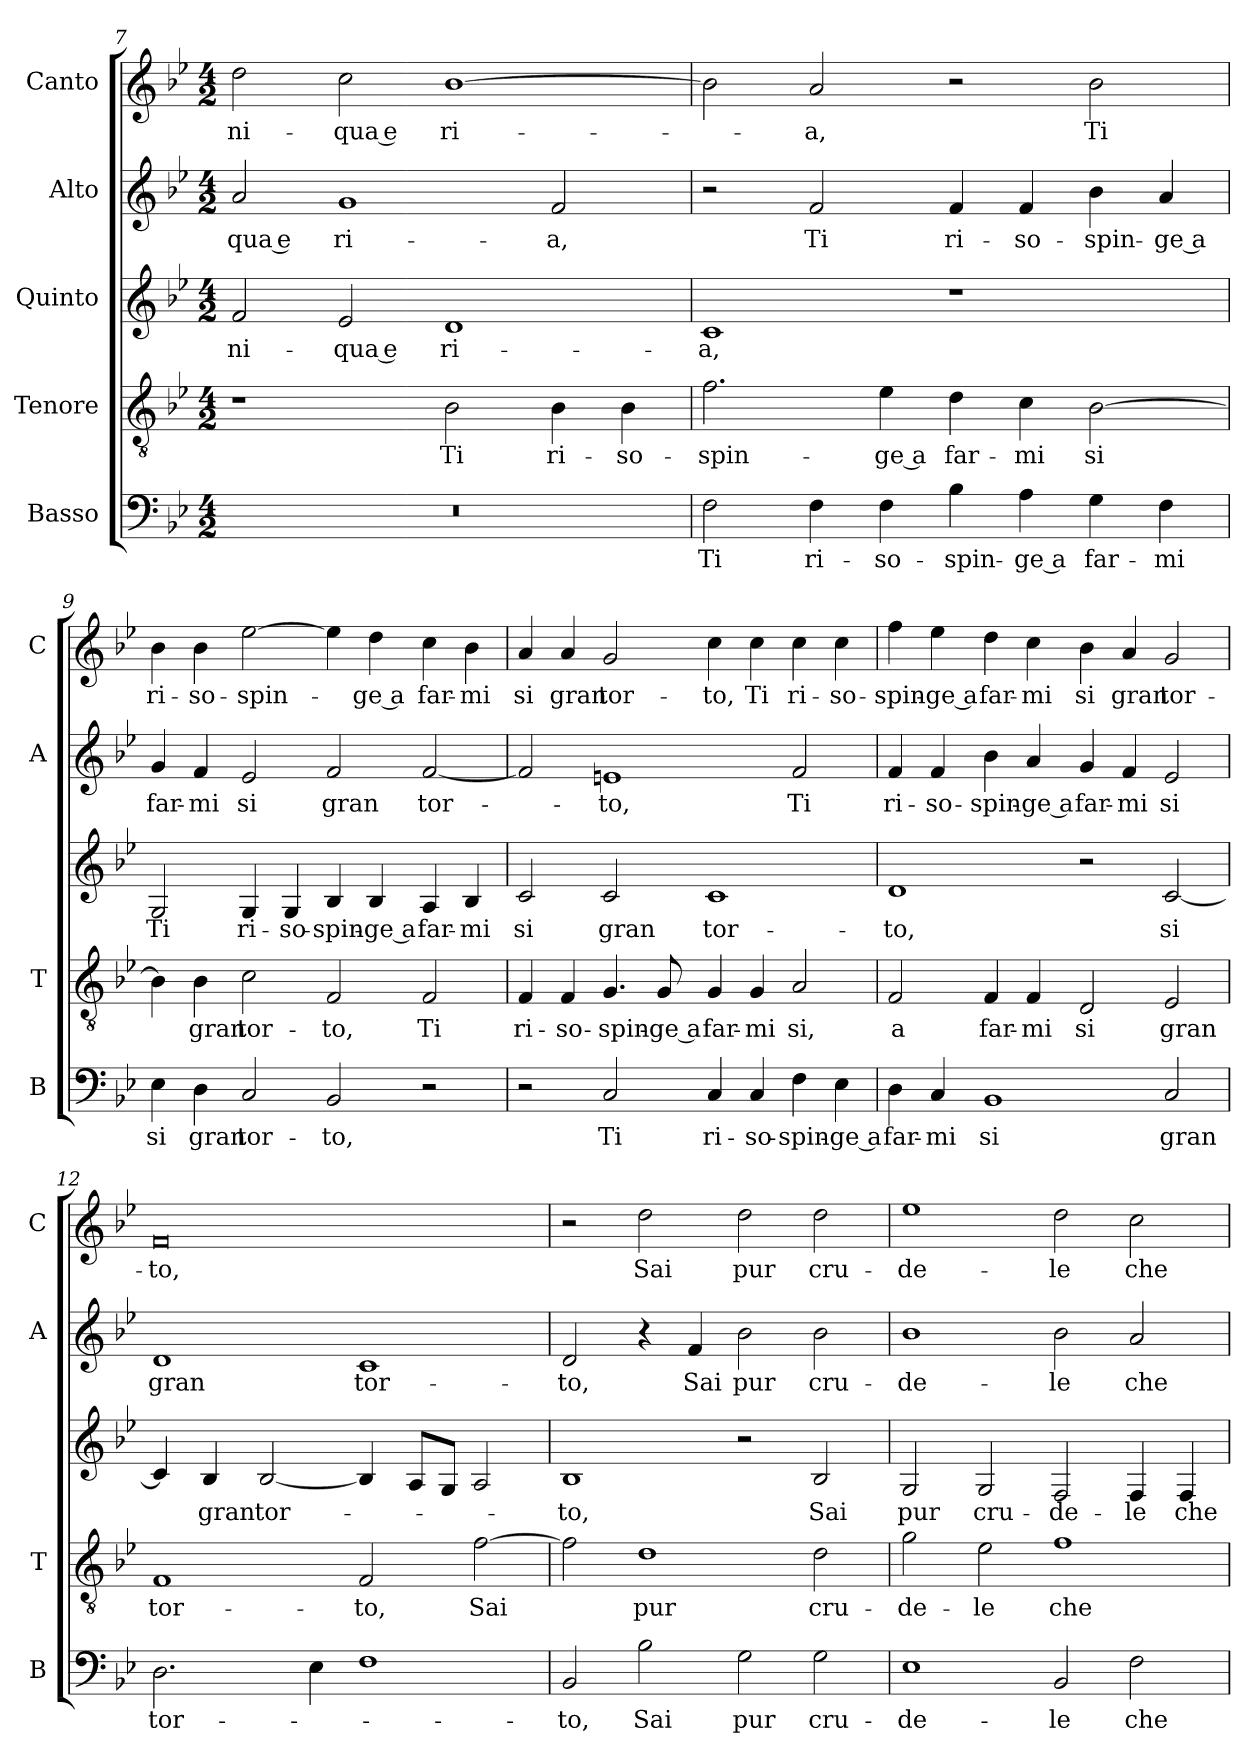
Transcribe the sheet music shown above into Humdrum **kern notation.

**kern	**text	**kern	**text	**kern	**text	**kern	**text	**kern	**text
*part5	*part5	*part4	*part4	*part3	*part3	*part2	*part2	*part1	*part1
*staff5	*staff5	*staff4	*staff4	*staff3	*staff3	*staff2	*staff2	*staff1	*staff1
*I"Basso	*	*I"Tenore	*	*I"Quinto	*	*I"Alto	*	*I"Canto	*
*I'B	*	*I'T	*	*	*	*I'A	*	*I'C	*
*clefF4	*	*clefGv2	*	*clefG2	*	*clefG2	*	*clefG2	*
*k[b-e-]	*	*k[b-e-]	*	*k[b-e-]	*	*k[b-e-]	*	*k[b-e-]	*
*B-:	*	*B-:	*	*B-:	*	*B-:	*	*B-:	*
*M4/2	*	*M4/2	*	*M4/2	*	*M4/2	*	*M4/2	*
=7	=7	=7	=7	=7	=7	=7	=7	=7	=7
!	!	!	!	!	!LO:LY:b	!	!LO:LY:b	!	!LO:LY:b
0r	.	1r	.	2f/	-ni-	2a/	-qua e	2dd\	-ni-
!	!	!	!	!	!LO:LY:b	!	!LO:LY:b	!	!LO:LY:b
.	.	.	.	2e-/	-qua e	1g	ri-	2cc\	-qua e
!	!	!	!LO:LY:b	!	!LO:LY:b	!	!	!	!LO:LY:b
.	.	2B-\	Ti	1d	ri-	.	.	[1b-	ri-
!	!	!	!LO:LY:b	!	!	!	!LO:LY:b	!	!
.	.	4B-\	ri-	.	.	2f/	-a,	.	.
!	!	!	!LO:LY:b	!	!	!	!	!	!
.	.	4B-\	-so-	.	.	.	.	.	.
!!LO:PB:g=z
=8	=8	=8	=8	=8	=8	=8	=8	=8	=8
!	!LO:LY:b	!	!LO:LY:b	!	!LO:LY:b	!	!	!	!
2F\	Ti	2.f\	-spin-	1c	-a,	2r	.	2b-\]	.
!	!LO:LY:b	!	!	!	!	!	!LO:LY:b	!	!LO:LY:b
4F\	ri-	.	.	.	.	2f/	Ti	2a/	-a,
!	!LO:LY:b	!	!LO:LY:b	!	!	!	!	!	!
4F\	-so-	4e-\	-ge a	.	.	.	.	.	.
!	!LO:LY:b	!	!LO:LY:b	!	!	!	!LO:LY:b	!	!
4B-\	-spin-	4d\	far-	1r	.	4f/	ri-	2r	.
!	!LO:LY:b	!	!LO:LY:b	!	!	!	!LO:LY:b	!	!
4A\	-ge a	4c\	-mi	.	.	4f/	-so-	.	.
!	!LO:LY:b	!	!LO:LY:b	!	!	!	!LO:LY:b	!	!LO:LY:b
4G\	far-	[2B-\	si	.	.	4b-\	-spin-	2b-\	Ti
!	!LO:LY:b	!	!	!	!	!	!LO:LY:b	!	!
4F\	-mi	.	.	.	.	4a/	-ge a	.	.
=9	=9	=9	=9	=9	=9	=9	=9	=9	=9
!	!LO:LY:b	!	!	!	!LO:LY:b	!	!LO:LY:b	!	!LO:LY:b
4E-\	si	4B-\]	.	2G/	Ti	4g/	far-	4b-\	ri-
!	!LO:LY:b	!	!LO:LY:b	!	!	!	!LO:LY:b	!	!LO:LY:b
4D\	gran	4B-\	gran	.	.	4f/	-mi	4b-\	-so-
!	!LO:LY:b	!	!LO:LY:b	!	!LO:LY:b	!	!LO:LY:b	!	!LO:LY:b
2C/	tor-	2c\	tor-	4G/	ri-	2e-/	si	[2ee-\	-spin-
!	!	!	!	!	!LO:LY:b	!	!	!	!
.	.	.	.	4G/	-so-	.	.	.	.
!	!LO:LY:b	!	!LO:LY:b	!	!LO:LY:b	!	!LO:LY:b	!	!
2BB-/	-to,	2F/	-to,	4B-/	-spin-	2f/	gran	4ee-\]	.
!	!	!	!	!	!LO:LY:b	!	!	!	!LO:LY:b
.	.	.	.	4B-/	-ge a	.	.	4dd\	-ge a
!	!	!	!LO:LY:b	!	!LO:LY:b	!	!LO:LY:b	!	!LO:LY:b
2r	.	2F/	Ti	4A/	far-	[2f/	tor-	4cc\	far-
!	!	!	!	!	!LO:LY:b	!	!	!	!LO:LY:b
.	.	.	.	4B-/	-mi	.	.	4b-\	-mi
=10	=10	=10	=10	=10	=10	=10	=10	=10	=10
!	!	!	!LO:LY:b	!	!LO:LY:b	!	!	!	!LO:LY:b
2r	.	4F/	ri-	2c/	si	2f/]	.	4a/	si
!	!	!	!LO:LY:b	!	!	!	!	!	!LO:LY:b
.	.	4F/	-so-	.	.	.	.	4a/	gran
!	!LO:LY:b	!	!LO:LY:b	!	!LO:LY:b	!	!LO:LY:b	!	!LO:LY:b
2C/	Ti	4.G/	-spin-	2c/	gran	1en	-to,	2g/	tor-
!	!	!	!LO:LY:b	!	!	!	!	!	!
.	.	8G/	-ge a	.	.	.	.	.	.
!	!LO:LY:b	!	!LO:LY:b	!	!LO:LY:b	!	!	!	!LO:LY:b
4C/	ri-	4G/	far-	1c	tor-	.	.	4cc\	-to,
!	!LO:LY:b	!	!LO:LY:b	!	!	!	!	!	!LO:LY:b
4C/	-so-	4G/	-mi	.	.	.	.	4cc\	Ti
!	!LO:LY:b	!	!LO:LY:b	!	!	!	!LO:LY:b	!	!LO:LY:b
4F\	-spin-	2A/	si,	.	.	2f/	Ti	4cc\	ri-
!	!LO:LY:b	!	!	!	!	!	!	!	!LO:LY:b
4E-\	-ge a	.	.	.	.	.	.	4cc\	-so-
!!LO:LB:g=z
=11	=11	=11	=11	=11	=11	=11	=11	=11	=11
!	!LO:LY:b	!	!LO:LY:b	!	!LO:LY:b	!	!LO:LY:b	!	!LO:LY:b
4D\	far-	2F/	a	1d	-to,	4f/	ri-	4ff\	-spin-
!	!LO:LY:b	!	!	!	!	!	!LO:LY:b	!	!LO:LY:b
4C/	-mi	.	.	.	.	4f/	-so-	4ee-\	-ge a
!	!LO:LY:b	!	!LO:LY:b	!	!	!	!LO:LY:b	!	!LO:LY:b
1BB-	si	4F/	far-	.	.	4b-\	-spin-	4dd\	far-
!	!	!	!LO:LY:b	!	!	!	!LO:LY:b	!	!LO:LY:b
.	.	4F/	-mi	.	.	4a/	-ge a	4cc\	-mi
!	!	!	!LO:LY:b	!	!	!	!LO:LY:b	!	!LO:LY:b
.	.	2D/	si	2r	.	4g/	far-	4b-\	si
!	!	!	!	!	!	!	!LO:LY:b	!	!LO:LY:b
.	.	.	.	.	.	4f/	-mi	4a/	gran
!	!LO:LY:b	!	!LO:LY:b	!	!LO:LY:b	!	!LO:LY:b	!	!LO:LY:b
2C/	gran	2E-/	gran	[2c/	si	2e-/	si	2g/	tor-
=12	=12	=12	=12	=12	=12	=12	=12	=12	=12
!	!LO:LY:b	!	!LO:LY:b	!	!	!	!LO:LY:b	!	!LO:LY:b
2.D\	tor-	1F	tor-	4c/]	.	1d	gran	0f	-to,
!	!	!	!	!	!LO:LY:b	!	!	!	!
.	.	.	.	4B-/	gran	.	.	.	.
!	!	!	!	!	!LO:LY:b	!	!	!	!
.	.	.	.	[2B-/	tor-	.	.	.	.
4E-\	.	.	.	.	.	.	.	.	.
!	!	!	!LO:LY:b	!	!	!	!LO:LY:b	!	!
1F	.	2F/	-to,	4B-/]	.	1c	tor-	.	.
.	.	.	.	8A/L	.	.	.	.	.
.	.	.	.	8G/J	.	.	.	.	.
!	!	!	!LO:LY:b	!	!	!	!	!	!
.	.	[2f\	Sai	2A/	.	.	.	.	.
=13	=13	=13	=13	=13	=13	=13	=13	=13	=13
!	!LO:LY:b	!	!	!	!LO:LY:b	!	!LO:LY:b	!	!
2BB-/	-to,	2f\]	.	1B-	-to,	2d/	-to,	2r	.
!	!LO:LY:b	!	!LO:LY:b	!	!	!	!	!	!LO:LY:b
2B-\	Sai	1d	pur	.	.	4r	.	2dd\	Sai
!	!	!	!	!	!	!	!LO:LY:b	!	!
.	.	.	.	.	.	4f/	Sai	.	.
!	!LO:LY:b	!	!	!	!	!	!LO:LY:b	!	!LO:LY:b
2G\	pur	.	.	2r	.	2b-\	pur	2dd\	pur
!	!LO:LY:b	!	!LO:LY:b	!	!LO:LY:b	!	!LO:LY:b	!	!LO:LY:b
2G\	cru-	2d\	cru-	2B-/	Sai	2b-\	cru-	2dd\	cru-
=14	=14	=14	=14	=14	=14	=14	=14	=14	=14
!	!LO:LY:b	!	!LO:LY:b	!	!LO:LY:b	!	!LO:LY:b	!	!LO:LY:b
1E-	-de-	2g\	-de-	2G/	pur	1b-	-de-	1ee-	-de-
!	!	!	!LO:LY:b	!	!LO:LY:b	!	!	!	!
.	.	2e-\	-le	2G/	cru-	.	.	.	.
!	!LO:LY:b	!	!LO:LY:b	!	!LO:LY:b	!	!LO:LY:b	!	!LO:LY:b
2BB-/	-le	1f	che	2F/	-de-	2b-\	-le	2dd\	-le
!	!LO:LY:b	!	!	!	!LO:LY:b	!	!LO:LY:b	!	!LO:LY:b
2F\	che	.	.	4F/	-le	2a/	che	2cc\	che
!	!	!	!	!	!LO:LY:b	!	!	!	!
.	.	.	.	4F/	che	.	.	.	.
=	=	=	=	=	=	=	=	=	=
*-	*-	*-	*-	*-	*-	*-	*-	*-	*-
